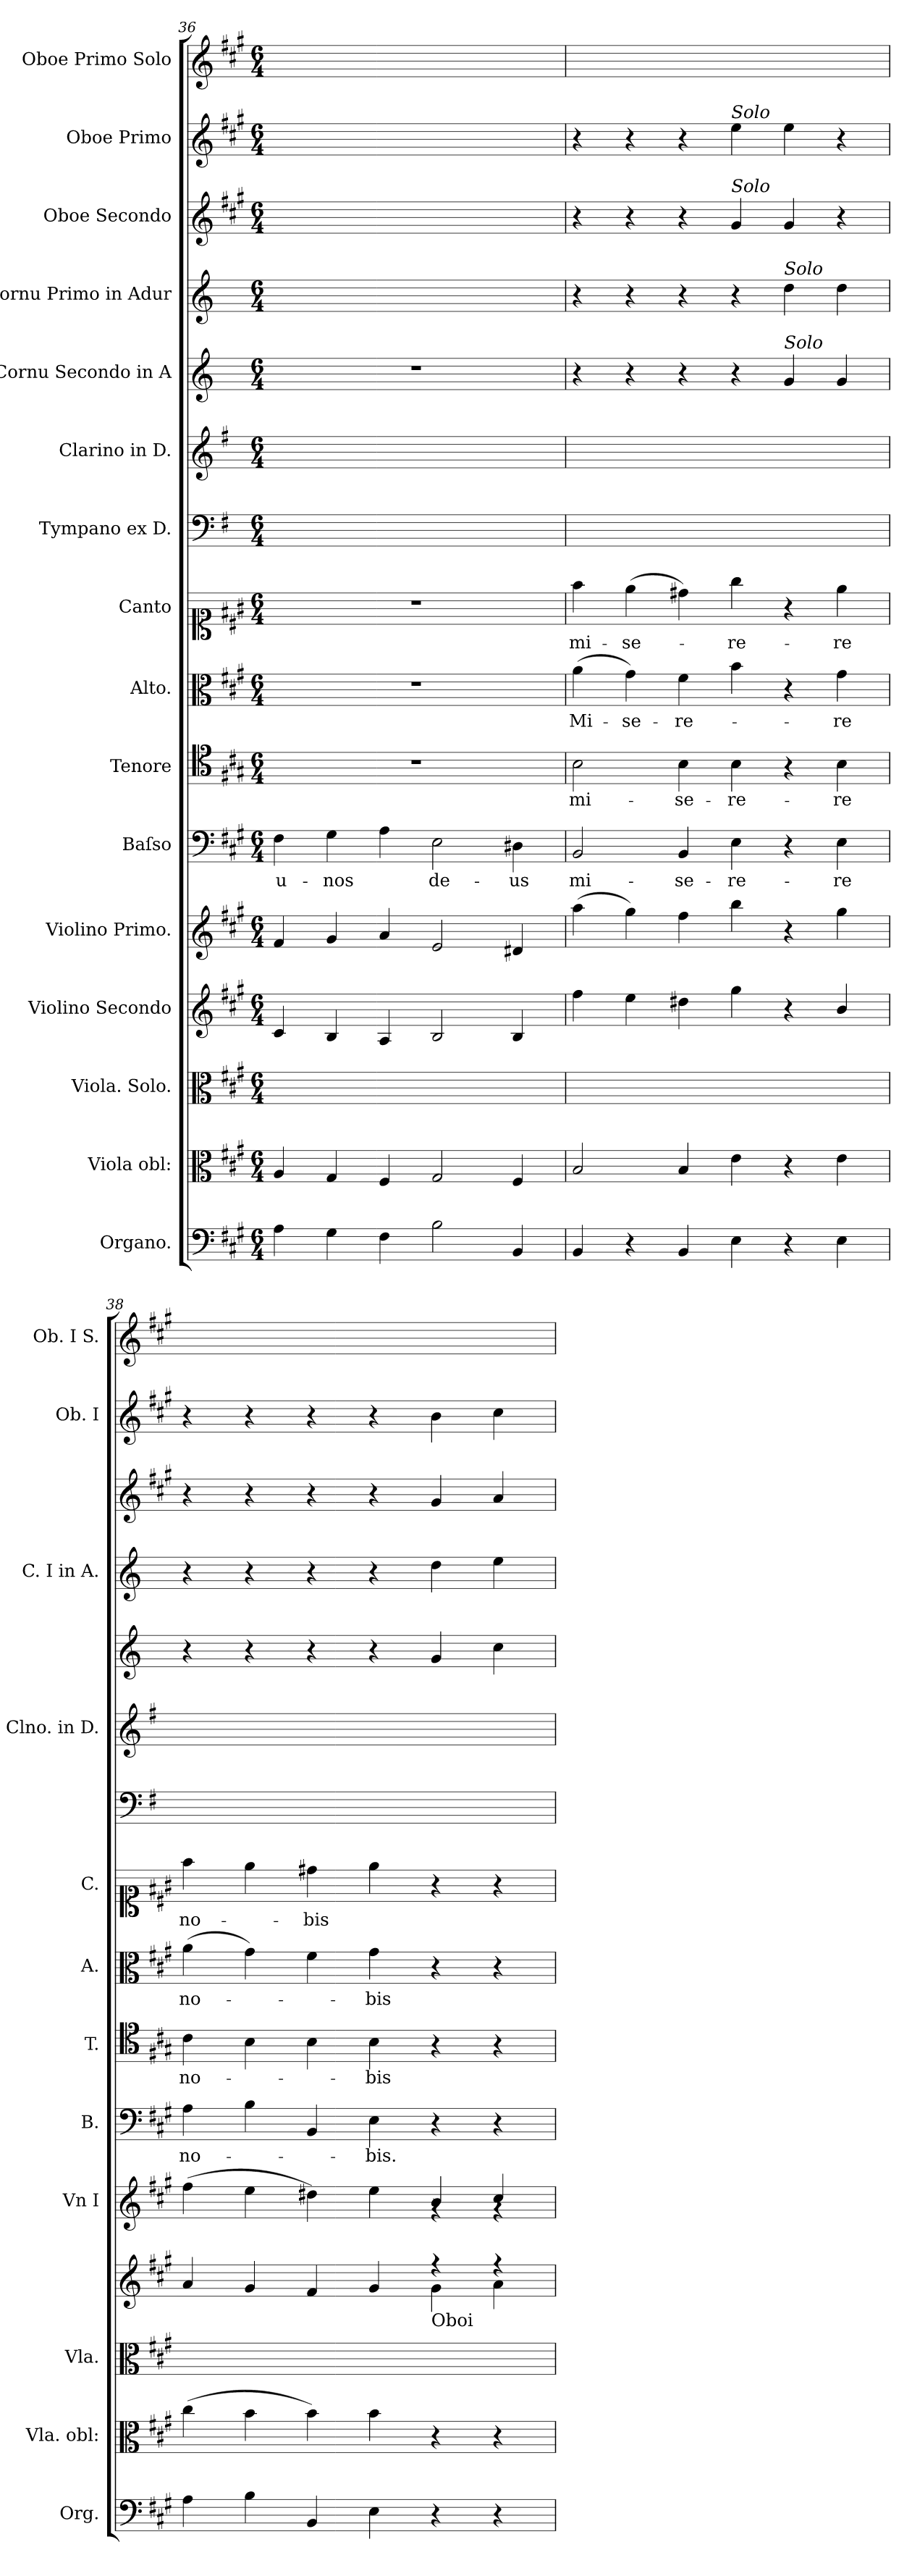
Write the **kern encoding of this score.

**kern	**kern	**kern	**kern	**kern	**kern	**text	**kern	**text	**kern	**text	**kern	**text	**kern	**kern	**kern	**kern	**kern	**kern	**kern
*part16	*part15	*part14	*part13	*part12	*part11	*part11	*part10	*part10	*part9	*part9	*part8	*part8	*part7	*part6	*part5	*part4	*part3	*part2	*part1
*staff16	*staff15	*staff14	*staff13	*staff12	*staff11	*staff11	*staff10	*staff10	*staff9	*staff9	*staff8	*staff8	*staff7	*staff6	*staff5	*staff4	*staff3	*staff2	*staff1
*I"Organo.	*I"Viola obl:	*I"Viola. Solo.	*I"Violino Secondo	*I"Violino Primo.	*I"Baſso	*	*I"Tenore	*	*I"Alto.	*	*I"Canto	*	*I"Tympano ex D.	*I"Clarino in D.	*I"Cornu Secondo in A	*I"Cornu Primo in Adur	*I"Oboe Secondo	*I"Oboe Primo	*I"Oboe Primo Solo
*I'Org.	*I'Vla. obl:	*I'Vla.	*	*I'Vn I	*I'B.	*	*I'T.	*	*I'A.	*	*I'C.	*	*	*I'Clno. in D.	*	*I'C. I in A.	*	*I'Ob. I	*I'Ob. I S.
*clefF4	*clefC3	*clefC3	*clefG2	*clefG2	*clefF4	*	*clefC4	*	*clefC3	*	*clefC1	*	*clefF4	*clefG2	*clefG2	*clefG2	*clefG2	*clefG2	*clefG2
*	*	*	*	*	*	*	*	*	*	*	*	*	*ITrd-1c-2	*ITrd-1c-2	*ITrd2c3	*ITrd2c3	*	*	*
*k[f#c#g#]	*k[f#c#g#]	*k[f#c#g#]	*k[f#c#g#]	*k[f#c#g#]	*k[f#c#g#]	*	*k[f#c#g#]	*	*k[f#c#g#]	*	*k[f#c#g#]	*	*k[f#c#g#]	*k[f#c#g#]	*k[f#c#g#]	*k[f#c#g#]	*k[f#c#g#]	*k[f#c#g#]	*k[f#c#g#]
*A:	*A:	*A:	*A:	*A:	*A:	*	*A:	*	*A:	*	*A:	*	*A:	*A:	*	*	*A:	*A:	*A:
*M6/4	*M6/4	*M6/4	*M6/4	*M6/4	*M6/4	*	*M6/4	*	*M6/4	*	*M6/4	*	*M6/4	*M6/4	*M6/4	*M6/4	*M6/4	*M6/4	*M6/4
=36	=36	=36	=36	=36	=36	=36	=36	=36	=36	=36	=36	=36	=36	=36	=36	=36	=36	=36	=36
4A\	4A/	1.ryy	4c#/	4f#/	4F#\	u-	1.r	.	1.r	.	1.r	.	1.ryy	1.ryy	1.r	1.ryy	1.ryy	1.ryy	1.ryy
4G#\	4G#/	.	4B/	4g#/	4G#\	-nos	.	.	.	.	.	.	.	.	.	.	.	.	.
4F#\	4F#/	.	4A/	4a/	4A\	.	.	.	.	.	.	.	.	.	.	.	.	.	.
2B\	2G#/	.	2B/	2e/	2E\	de-	.	.	.	.	.	.	.	.	.	.	.	.	.
4BB/	4F#/	.	4B/	4d#X/	4D#X\	-us	.	.	.	.	.	.	.	.	.	.	.	.	.
=37	=37	=37	=37	=37	=37	=37	=37	=37	=37	=37	=37	=37	=37	=37	=37	=37	=37	=37	=37
4BB/	2B/	1.ryy	4ff#\	(4aa\	2BB/	mi-	2B\	mi-	(4a\	Mi-	4ff#\	mi-	1.ryy	1.ryy	4r	4r	4r	4r	1.ryy
4r	.	.	4ee\	4gg#\)	.	.	.	.	4g#\)	-se-	(4ee\	-se-	.	.	4r	4r	4r	4r	.
4BB/	4B/	.	4dd#X\	4ff#\	4BB/	-se-	4B\	-se-	4f#\	-re-	4dd#X\)	.	.	.	4r	4r	4r	4r	.
!	!	!	!	!	!	!	!	!	!	!	!	!	!	!	!	!	!	!LO:TX:a:i:t=Solo	!
!	!	!	!	!	!	!	!	!	!	!	!	!	!	!	!	!	!LO:TX:a:i:t=Solo	!	!
4E\	4e\	.	4gg#\	4bb\	4E\	-re-	4B\	-re-	4b\	.	4gg#\	-re-	.	.	4r	4r	4g#/	4ee\	.
!	!	!	!	!	!	!	!	!	!	!	!	!	!	!	!	!LO:TX:a:i:t=Solo	!	!	!
!	!	!	!	!	!	!	!	!	!	!	!	!	!	!	!LO:TX:a:i:t=Solo	!	!	!	!
4r	4r	.	4r	4r	4r	.	4r	.	4r	.	4r	.	.	.	4e/	4b\	4g#/	4ee\	.
4E\	4e\	.	4b/	4gg#\	4E\	-re	4B\	-re	4g#\	-re	4ee\	-re	.	.	4e/	4b\	4r	4r	.
=38	=38	=38	=38	=38	=38	=38	=38	=38	=38	=38	=38	=38	=38	=38	=38	=38	=38	=38	=38
*	*	*	*^	*^	*	*	*	*	*	*	*	*	*	*	*	*	*	*	*
4A\	(4cc#\	1.ryy	4a/	1ryy	(4ff#\	1ryy	4A\	no-	4c#\	no-	(4a\	no-	4ff#\	no-	1.ryy	1.ryy	4r	4r	4r	4r	1.ryy
4B\	4b\	.	4g#/	.	4ee\	.	4B\	.	4B\	.	4g#\)	.	4ee\	.	.	.	4r	4r	4r	4r	.
4BB/	4b\)	.	4f#/	.	4dd#X\)	.	4BB/	.	4B\	.	4f#\	.	4dd#X\	-bis	.	.	4r	4r	4r	4r	.
4E\	4b\	.	4g#/	.	4ee\	.	4E\	-bis.	4B\	-bis	4g#\	-bis	4ee\	.	.	.	4r	4r	4r	4r	.
!	!	!	!LO:TX:b:t=Oboi	!	!	!	!	!	!	!	!	!	!	!	!	!	!	!	!	!	!
4r	4r	.	4rff	4g#!\	4rg	4b!/	4r	.	4r	.	4r	.	4r	.	.	.	4e/	4b\	4g#/	4b\	.
4r	4r	.	4rff	4a!\	4rg	4cc#!/	4r	.	4r	.	4r	.	4r	.	.	.	4a\	4cc#\	4a/	4cc#\	.
*	*	*	*v	*v	*	*	*	*	*	*	*	*	*	*	*	*	*	*	*	*	*
*	*	*	*	*v	*v	*	*	*	*	*	*	*	*	*	*	*	*	*	*	*
=	=	=	=	=	=	=	=	=	=	=	=	=	=	=	=	=	=	=	=
*-	*-	*-	*-	*-	*-	*-	*-	*-	*-	*-	*-	*-	*-	*-	*-	*-	*-	*-	*-
